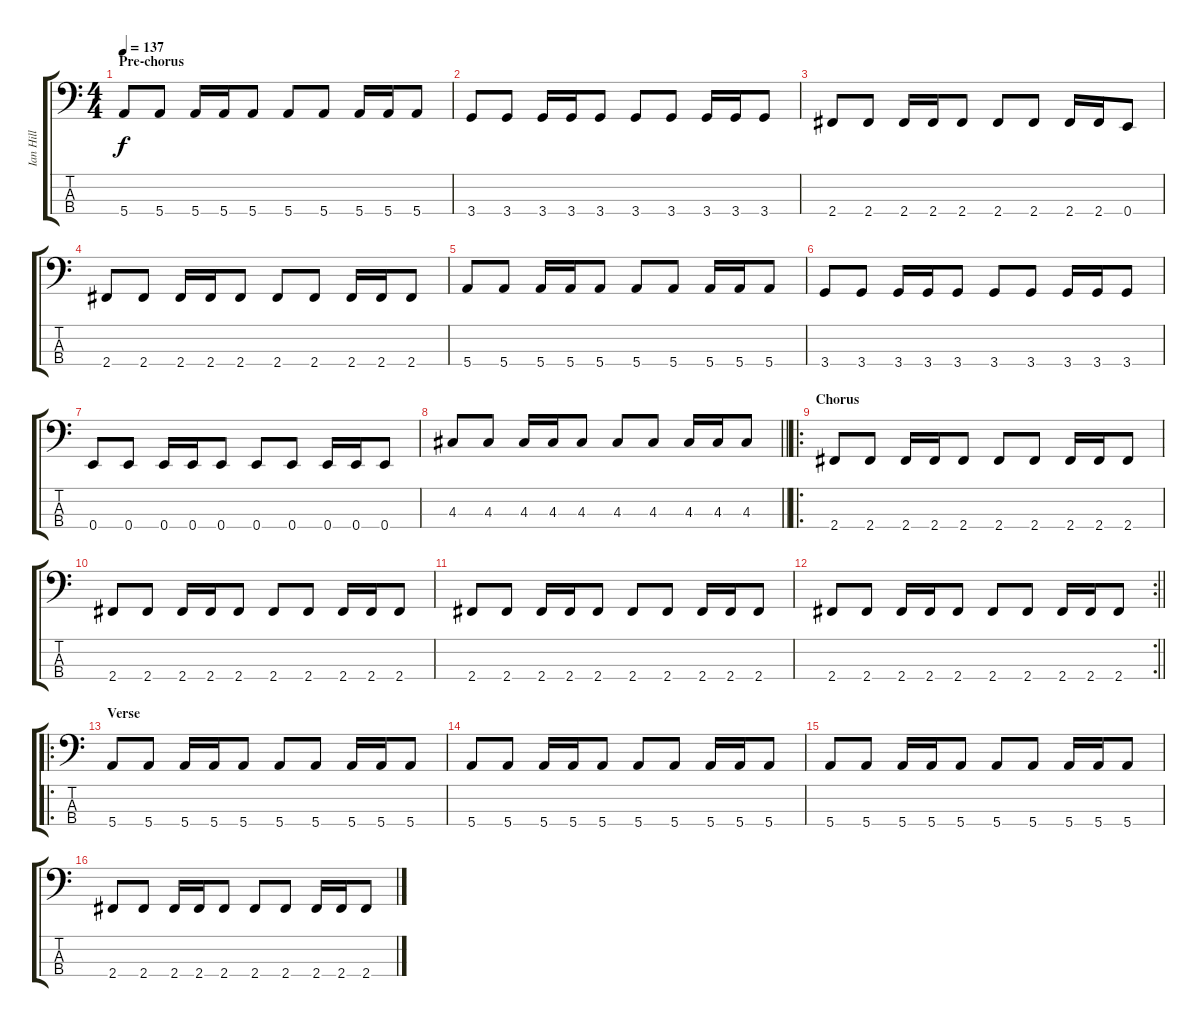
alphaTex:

\track ("Ian Hill" "Ian Hill") {instrument electricbasspick}
\staff {score tabs}
\tuning (G2 D2 A1 E1) {hide}
\ts (4 4)
\section ("" "Pre-chorus")
\tempo 137
\clef f4
\ks c
5.4.8{dy f} 5.4.8 5.4.16 5.4.16 5.4.8 5.4.8 5.4.8 5.4.16 5.4.16 5.4.8 |
3.4.8 3.4.8 3.4.16 3.4.16 3.4.8 3.4.8 3.4.8 3.4.16 3.4.16 3.4.8 |
2.4.8 2.4.8 2.4.16 2.4.16 2.4.8 2.4.8 2.4.8 2.4.16 2.4.16 0.4.8 |
2.4.8 2.4.8 2.4.16 2.4.16 2.4.8 2.4.8 2.4.8 2.4.16 2.4.16 2.4.8 |
5.4.8 5.4.8 5.4.16 5.4.16 5.4.8 5.4.8 5.4.8 5.4.16 5.4.16 5.4.8 |
3.4.8 3.4.8 3.4.16 3.4.16 3.4.8 3.4.8 3.4.8 3.4.16 3.4.16 3.4.8 |
0.4.8 0.4.8 0.4.16 0.4.16 0.4.8 0.4.8 0.4.8 0.4.16 0.4.16 0.4.8 |
\barLineRight lightlight
4.3.8 4.3.8 4.3.16 4.3.16 4.3.8 4.3.8 4.3.8 4.3.16 4.3.16 4.3.8 |
\ro
\section ("" "Chorus")
2.4.8 2.4.8 2.4.16 2.4.16 2.4.8 2.4.8 2.4.8 2.4.16 2.4.16 2.4.8 |
2.4.8 2.4.8 2.4.16 2.4.16 2.4.8 2.4.8 2.4.8 2.4.16 2.4.16 2.4.8 |
2.4.8 2.4.8 2.4.16 2.4.16 2.4.8 2.4.8 2.4.8 2.4.16 2.4.16 2.4.8 |
\rc 2
\barLineRight lightlight
2.4.8 2.4.8 2.4.16 2.4.16 2.4.8 2.4.8 2.4.8 2.4.16 2.4.16 2.4.8 |
\ro
\section ("" "Verse")
5.4.8 5.4.8 5.4.16 5.4.16 5.4.8 5.4.8 5.4.8 5.4.16 5.4.16 5.4.8 |
5.4.8 5.4.8 5.4.16 5.4.16 5.4.8 5.4.8 5.4.8 5.4.16 5.4.16 5.4.8 |
5.4.8 5.4.8 5.4.16 5.4.16 5.4.8 5.4.8 5.4.8 5.4.16 5.4.16 5.4.8 |
2.4.8 2.4.8 2.4.16 2.4.16 2.4.8 2.4.8 2.4.8 2.4.16 2.4.16 2.4.8
